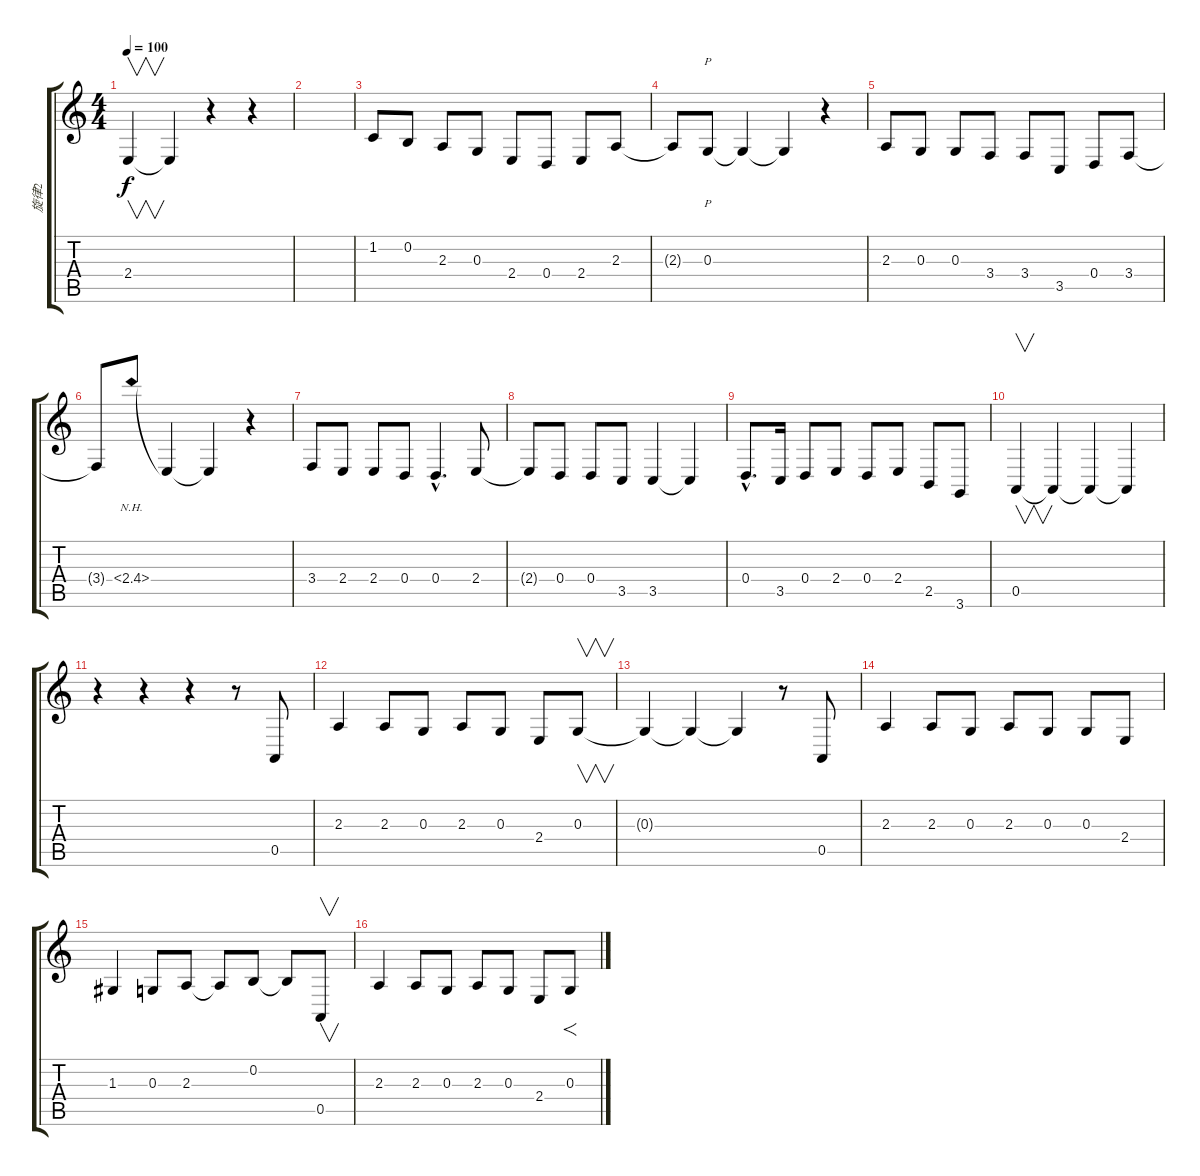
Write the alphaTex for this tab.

\track ("旋律2" "旋律2") {instrument violin}
\staff {score tabs}
\tuning (E4 B3 G3 D3 A2 E2) {hide}
\ts (4 4)
\tempo 100
\clef g2
\ks c
2.4.4{v dy f} 2.4{t}.4 r.4 r.4 |
|
1.2.8 0.2.8 2.3.8 0.3.8 2.4.8 0.4.8 2.4.8 2.3.8 |
2.3{t}.8 0.3.8{p} 0.3{t}.4 0.3{t}.4 r.4 |
2.3.8 0.3.8 0.3.8 3.4.8 3.4.8 3.5.8 0.4.8 3.4.8 |
3.4{t}.8 2.4{nh}.8 2.4{t}.4 2.4{t}.4 r.4 |
3.4.8 2.4.8 2.4.8 0.4.8 0.4{hac}.4{d} 2.4.8 |
2.4{t}.8 0.4.8 0.4.8 3.5.8 3.5.4 3.5{t}.4 |
0.4{hac}.8{d} 3.5.16 0.4.8 2.4.8 0.4.8 2.4.8 2.5.8 3.6.8 |
0.5.4{v} 0.5{t}.4 0.5{t}.4 0.5{t}.4 |
r.4 r.4 r.4 r.8 0.5.8 |
2.3.4 2.3.8 0.3.8 2.3.8 0.3.8 2.4.8 0.3.8{v} |
0.3{t}.4 0.3{t}.4 0.3{t}.4 r.8 0.5.8 |
2.3.4 2.3.8 0.3.8 2.3.8 0.3.8 0.3.8 2.4.8 |
1.3.4 0.3.8 2.3.8 2.3{t}.8 0.2.8 0.2{t}.8 0.5.8{v} |
2.3.4 2.3.8 0.3.8 2.3.8 0.3.8 2.4.8 0.3.8{f}
